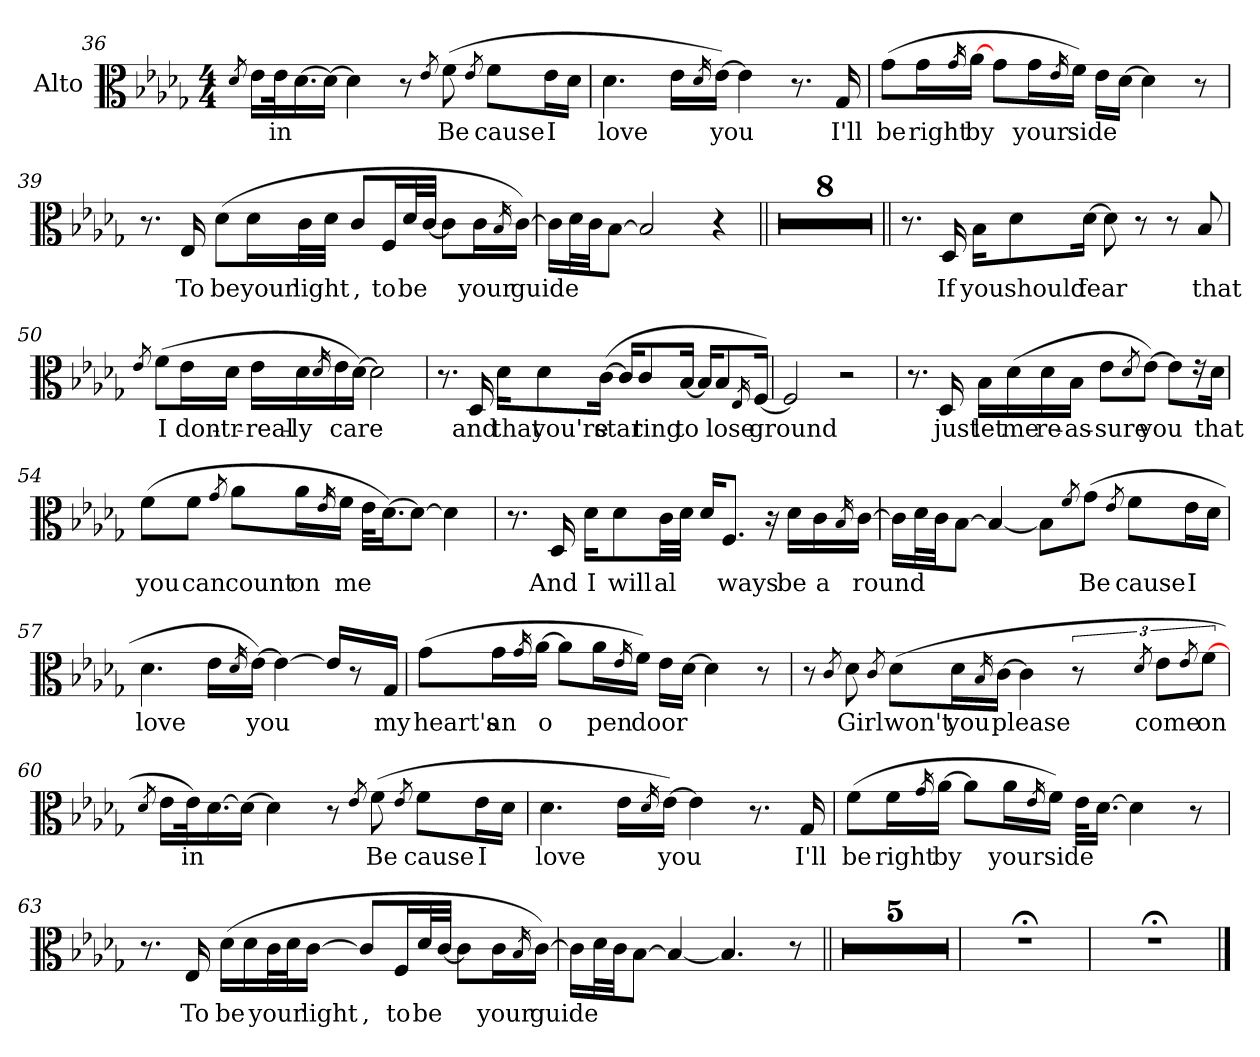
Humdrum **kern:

**kern	**text
*part1	*part1
*staff1	*staff1
*I"Alto	*
*I'A	*
*clefC3	*
*k[b-e-a-d-g-]	*
*b-:	*
*M4/4	*
=36	=36
8qd-/	.
16e-\LL	.
!	!LO:LY:b
32e-\K	in
[16.d-\	.
16d-\JJ_	.
4d-\]	.
8r	.
8qe-/	.
!	!LO:LY:b
(>8f\]	Be
8qe-/	.
!	!LO:LY:b
8f\L	cause
!	!LO:LY:b
16e-\L	I
16d-\JJ	.
=37	=37
!	!LO:LY:b
4.d-\	love
16e-\LL	.
16qd-/	.
!	!LO:LY:b
[16e-\JJ)	you
4e-\]	.
8.r	.
!	!LO:LY:b
16G-/	I'll
=38	=38
!	!LO:LY:b
(>8g-\L	be
!	!LO:LY:b
16g-\L	right
16qg-/	.
!	!LO:LY:b
[16a-\JJ	by
8g-\L	.
!	!LO:LY:b
16g-\L	your
16qe-/	.
!	!LO:LY:b
16f\JJ)	side
16e-\LL	.
[16d-\JJ	.
4d-\]	.
8r	.
=39	=39
8.r	.
!	!LO:LY:b
16E-/	To
!	!LO:LY:b
(>8d-\L	be
!	!LO:LY:b
16d-\L	your
!	!LO:LY:b
32c\L	light
32d-\JJJ	.
!	!LO:LY:b
8c/L	,
!	!LO:LY:b
16F/L	to
!	!LO:LY:b
32d-/L	be
[32c/JJJ	.
8c\L]	.
!	!LO:LY:b
16c\L	your
16qB-/	.
!	!LO:LY:b
[16c\JJ)	guide
=40	=40
16c\LL]	.
32d-\L	.
32c\JJ	.
[8B-\J	.
2B-/]	.
4r	.
=41||	=41||
1r	.
=42	=42
1r	.
=43	=43
1r	.
=44	=44
1r	.
=45	=45
1r	.
=46	=46
1r	.
=47	=47
1r	.
=48	=48
1r	.
=49||	=49||
8.r	.
!	!LO:LY:b
16D-/	If
!	!LO:LY:b
16B-\KL	you
!	!LO:LY:b
8d-\	should
!	!LO:LY:b
[16d-\Jk	fear
8d-\]	.
8r	.
8r	.
!	!LO:LY:b
8B-/	that
=50	=50
8qe-/	.
!	!LO:LY:b
(>8f\L	I
!	!LO:LY:b
16e-\L	don-
!	!LO:LY:b
16d-\JJ	-tr-
!	!LO:LY:b
16e-\LL	-real-
!	!LO:LY:b
16d-\	-ly
16qd-/	.
!	!LO:LY:b
16e-\	care
[16d-\JJ)	.
2d-\]	.
=51	=51
8.r	.
!	!LO:LY:b
16D-/	and
!	!LO:LY:b
16d-\KL	that
!	!LO:LY:b
8d-\	you're
!	!LO:LY:b
(>[16c\Jk	star
16c/KL]	.
!	!LO:LY:b
8c/	ting
!	!LO:LY:b
[16B-/Jk	to
16B-/KL]	.
!	!LO:LY:b
8B-/	lose
16qE-/	.
!	!LO:LY:b
[16F/Jk)	ground
=52	=52
2F/]	.
2r	.
=53	=53
8.r	.
!	!LO:LY:b
16D-/	just
!	!LO:LY:b
16B-\LL	let
!	!LO:LY:b
(>16d-\	me
!	!LO:LY:b
16d-\	re-
!	!LO:LY:b
16B-\JJ	-as-
!	!LO:LY:b
8e-\L	-sure
8qd-/	.
!	!LO:LY:b
[8e-\J)	you
8e-\L]	.
16r	.
!	!LO:LY:b
16d-\Jk	that
=54	=54
!	!LO:LY:b
(>8f\L	you
!	!LO:LY:b
8f\J	can
8qg-/	.
!	!LO:LY:b
8a-\L]	count
!	!LO:LY:b
16a-\L	on
16qe-/	.
!	!LO:LY:b
16f\JJ	me
32e-\KLL	.
[16.d-\J)	.
8d-\J_	.
4d-\]	.
=55	=55
8.r	.
!	!LO:LY:b
16D-/	And
!	!LO:LY:b
16d-\KL	I
!	!LO:LY:b
8d-\	will
!	!LO:LY:b
32c\LL	al
32d-\JJJ	.
16d-/KL	.
!	!LO:LY:b
8.F/J	ways
16r	.
!	!LO:LY:b
16d-\LL	be
!	!LO:LY:b
16c\	a
16qB-/	.
!	!LO:LY:b
[16c\JJ	round
=56	=56
16c\LL]	.
32d-\L	.
32c\JJ	.
[8B-\J	.
4B-/_	.
!	!LO:LY:b
8B-\L]	.
8qf/	.
!	!LO:LY:b
(>8g-\J	Be
8qe-/	.
!	!LO:LY:b
8f\L	cause
!	!LO:LY:b
16e-\L	I
16d-\JJ	.
=57	=57
!	!LO:LY:b
4.d-\	love
16e-\LL	.
16qd-/	.
!	!LO:LY:b
[16e-\JJ)	you
4e-\_	.
16e-/LL]	.
8r	.
!	!LO:LY:b
16G-/JJ	my
=58	=58
!	!LO:LY:b
(>8g-\L	heart's
!	!LO:LY:b
16g-\L	an
16qg-/	.
!	!LO:LY:b
[16a-\JJ	o
8a-\L]	.
!	!LO:LY:b
16a-\L	pen
16qe-/	.
!	!LO:LY:b
16f\JJ)	door
16e-\LL	.
[16d-\JJ	.
4d-\]	.
8r	.
=59	=59
8r	.
8qc/	.
!	!LO:LY:b
8d-\	Girl
8qc/	.
!	!LO:LY:b
(>8d-\L	won't
!	!LO:LY:b
16d-\L	you
16qB-/	.
!	!LO:LY:b
[16c\JJ	please
4c\]	.
12r	.
8qd-/	.
!	!LO:LY:b
12e-\L	come
8qe-/	.
!	!LO:LY:b
[12f\J	on
=60	=60
8qd-/	.
16e-\LL	.
!	!LO:LY:b
32e-\K)	in
[16.d-\	.
16d-\JJ_	.
4d-\]	.
8r	.
8qe-/	.
!	!LO:LY:b
(>8f\]	Be
8qe-/	.
!	!LO:LY:b
8f\L	cause
!	!LO:LY:b
16e-\L	I
16d-\JJ	.
=61	=61
!	!LO:LY:b
4.d-\	love
16e-\LL	.
16qd-/	.
!	!LO:LY:b
[16e-\JJ)	you
4e-\]	.
8.r	.
!	!LO:LY:b
16G-/	I'll
=62	=62
!	!LO:LY:b
(>8f\L	be
!	!LO:LY:b
16f\L	right
16qg-/	.
!	!LO:LY:b
[16a-\JJ	by
8a-\L]	.
!	!LO:LY:b
16a-\L	your
16qe-/	.
!	!LO:LY:b
16f\JJ)	side
32e-\KLL	.
[16.d-\JJ	.
4d-\]	.
8r	.
=63	=63
8.r	.
!	!LO:LY:b
16E-/	To
!	!LO:LY:b
(>16d-\LL	be
16d-\	.
!	!LO:LY:b
32c\L	your
32d-\J	.
!	!LO:LY:b
[16c\JJ	light
!	!LO:LY:b
8c/L]	,
!	!LO:LY:b
16F/L	to
!	!LO:LY:b
32d-/L	be
[32c/JJJ	.
8c\L]	.
!	!LO:LY:b
16c\L	your
16qB-/	.
!	!LO:LY:b
[16c\JJ)	guide
=64	=64
16c\LL]	.
32d-\L	.
32c\JJ	.
[8B-\J	.
4B-/_	.
4.B-/]	.
8r	.
=65||	=65||
1r	.
=66	=66
1r	.
=67	=67
1r	.
=68	=68
1r	.
=69	=69
1r	.
=69X1	=69X1
1r;<	.
=69X2	=69X2
1r;<	.
==	==
*-	*-
